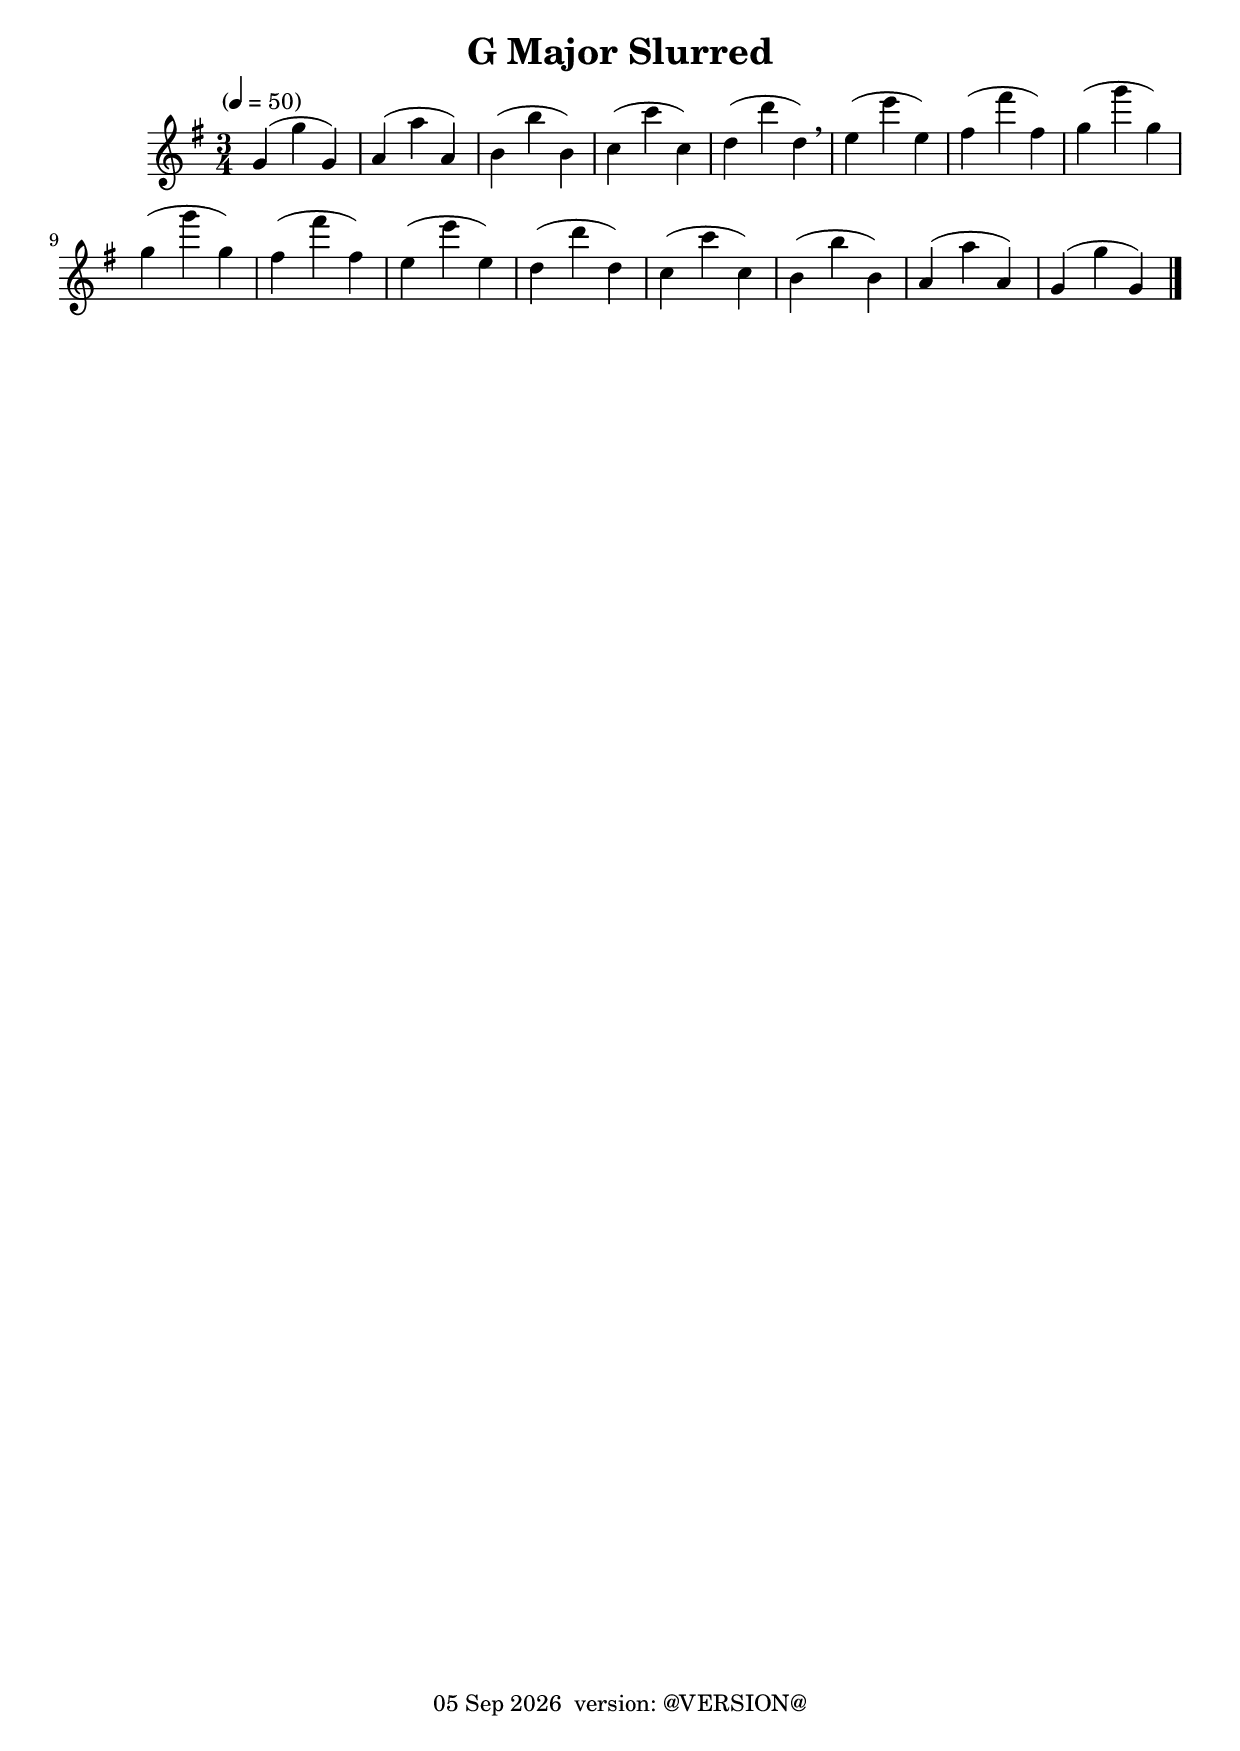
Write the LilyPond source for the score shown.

\version "2.18.2"
date = #(strftime "%d %b %Y" (localtime (current-time)))
\header {
	title = "G Major Slurred"
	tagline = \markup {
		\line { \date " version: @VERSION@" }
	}
}

flute_a = \new Staff {
	\set Staff.midiInstrument = #"flute"
	\relative c'' {
		\clef treble
		\key g \major
		\time 3/4
		\tempo "" 4 = 50

		g4( g' g,) | a( a' a,) | b( b' b,) | c( c' c,) | d( d' d,) \breathe | e( e' e,) | fis( fis' fis,) | g( g' g,) | \break
		g( g' g,) | fis( fis' fis,) | e( e' e,) | d( d' d,) | c( c' c,) | b( b' b,) | a( a' a,) | g( g' g,) | \break


		\bar "|."
	}
}

\score {
	<<
		\flute_a

	>>
	\layout { }
	\midi { }
}

